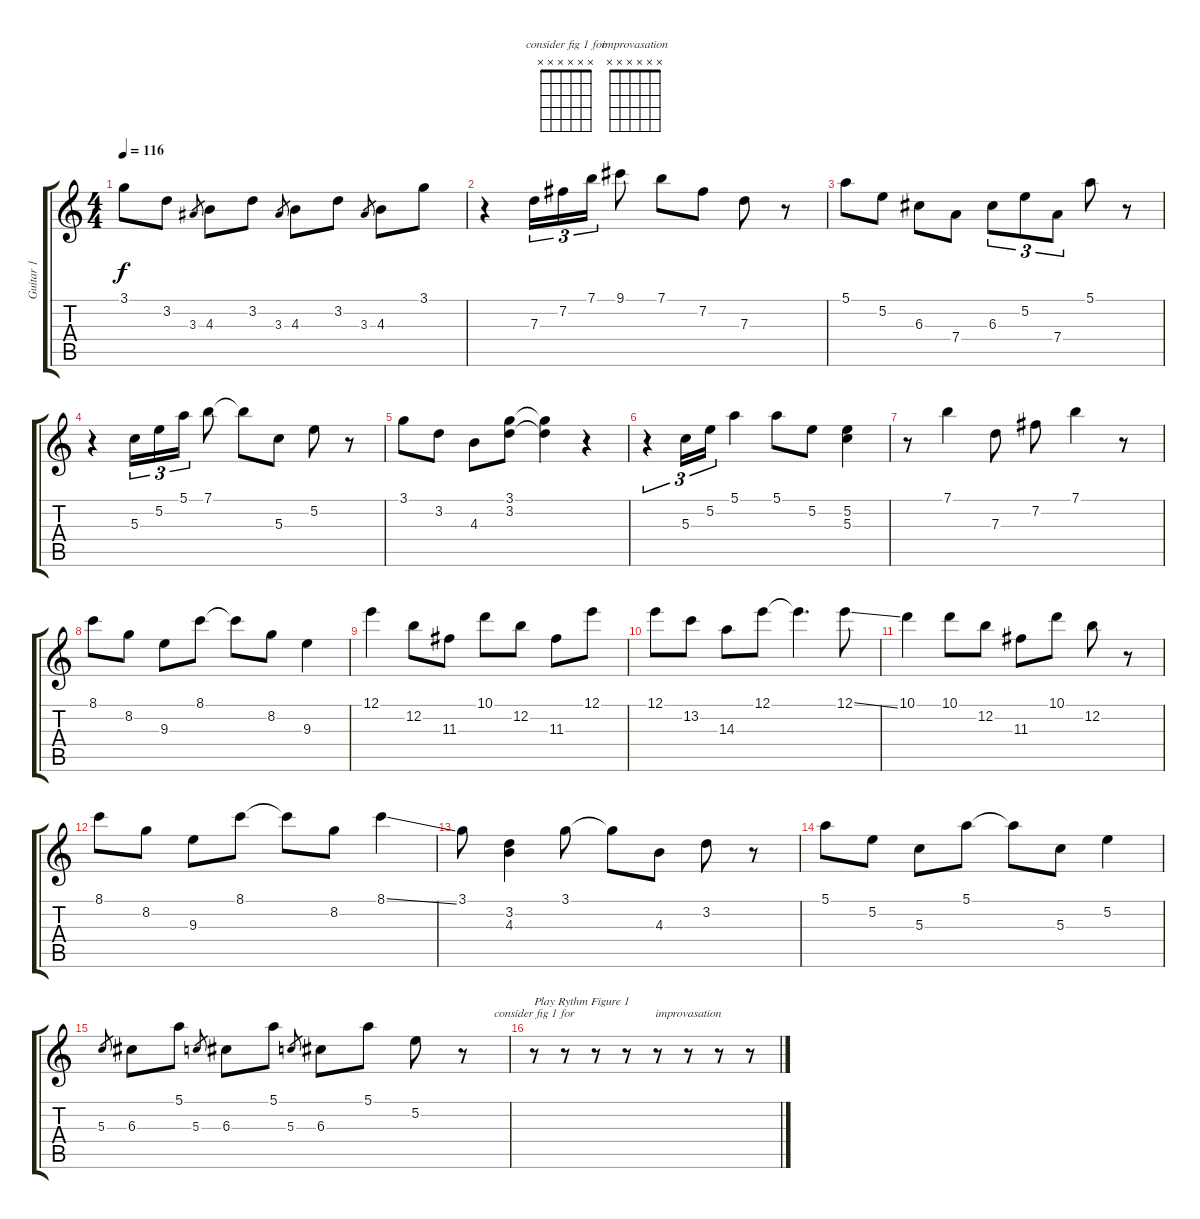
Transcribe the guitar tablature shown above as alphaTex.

\track ("Guitar 1" "Guitar 1") {instrument electricguitarclean}
\staff {score tabs}
\tuning (E4 B3 G3 D3 A2 E2) {hide}
\chord ("consider fig 1 for" x x x x x x)
\chord ("improvasation" x x x x x x)
\ts (4 4)
\tempo 116
\clef g2
\ks c
3.1.8{dy f} 3.2.8 3.3.8{gr} 4.3.8 3.2.8 3.3.8{gr} 4.3.8 3.2.8 3.3.8{gr} 4.3.8 3.1.8 |
r.4 7.3.16{tu (3 2)} 7.2.16{tu (3 2)} 7.1.16{tu (3 2)} 9.1.8 7.1.8 7.2.8 7.3.8 r.8 |
5.1.8 5.2.8 6.3.8 7.4.8 6.3.8{tu (3 2)} 5.2.8{tu (3 2)} 7.4.8{tu (3 2)} 5.1.8 r.8 |
r.4 5.3.16{tu (3 2)} 5.2.16{tu (3 2)} 5.1.16{tu (3 2)} 7.1.8 7.1{t}.8 5.3.8 5.2.8 r.8 |
3.1.8 3.2.8 4.3.8 (3.1 3.2).8 (3.1{t} 3.2{t}).4 r.4 |
r.4{tu (3 2)} 5.3.16{tu (3 2)} 5.2.16{tu (3 2)} 5.1.4 5.1.8 5.2.8 (5.2 5.3).4 |
r.8 7.1.4 7.3.8 7.2.8 7.1.4 r.8 |
8.1.8 8.2.8 9.3.8 8.1.8 8.1{t}.8 8.2.8 9.3.4 |
12.1.4 12.2.8 11.3.8 10.1.8 12.2.8 11.3.8 12.1.8 |
12.1.8 13.2.8 14.3.8 12.1.8 12.1{t}.4{d} 12.1{ss}.8 |
10.1.4 10.1.8 12.2.8 11.3.8 10.1.8 12.2.8 r.8 |
8.1.8 8.2.8 9.3.8 8.1.8 8.1{t}.8 8.2.8 8.1{ss}.4 |
3.1.8 (3.2 4.3).4 3.1.8 3.1{t}.8 4.3.8 3.2.8 r.8 |
5.1.8 5.2.8 5.3.8 5.1.8 5.1{t}.8 5.3.8 5.2.4 |
5.3.8{gr} 6.3.8 5.1.8 5.3.8{gr} 6.3.8 5.1.8 5.3.8{gr} 6.3.8 5.1.8 5.2.8 r.8 |
r.8{ch "consider fig 1 for" txt "Play Rythm Figure 1"} r.8 r.8 r.8 r.8 r.8{ch "improvasation"} r.8 r.8
